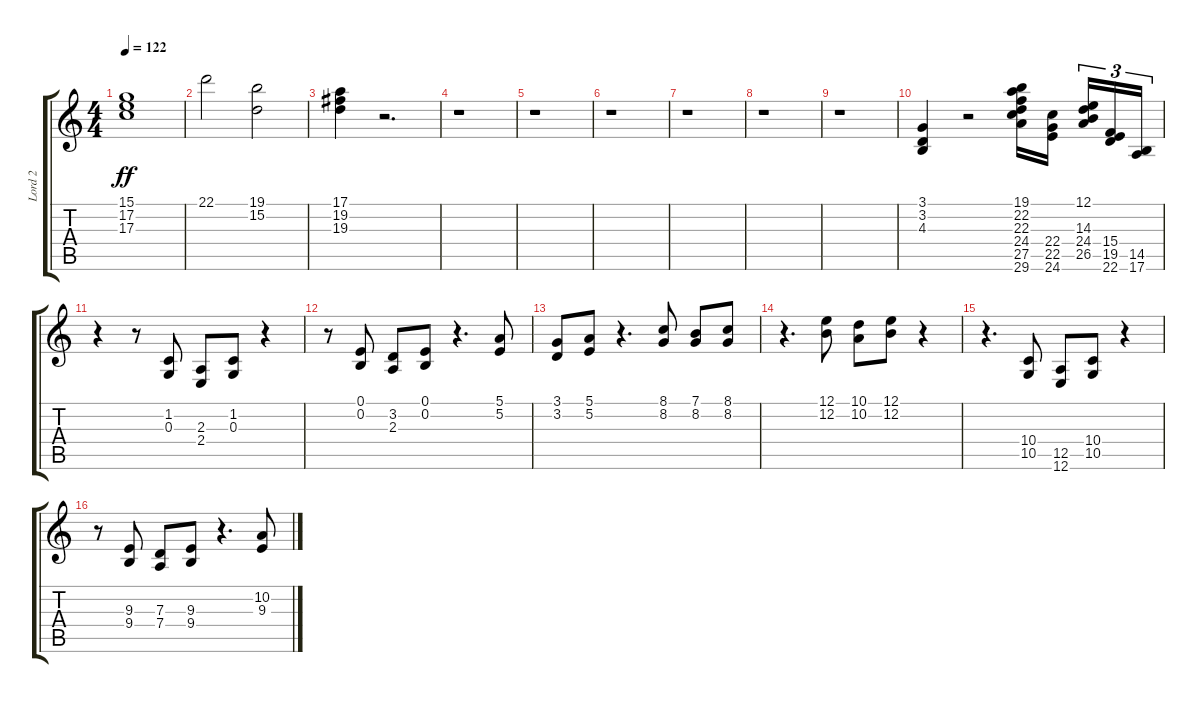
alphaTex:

\track ("Lord 2" "Lord 2") {instrument rockorgan}
\staff {score tabs}
\tuning (E4 B3 G3 D3 A2 E2) {hide}
\ts (4 4)
\tempo 122
\clef g2
\ks c
(15.1 17.2 17.3).1{dy ff} |
22.1.2 (19.1 15.2).2 |
(17.1 19.2 19.3).4 r.2{d} |
r.1 |
r.1 |
r.1 |
r.1 |
r.1 |
r.1 |
(3.1 3.2 4.3).4 r.2 (19.1 22.2 22.3 24.4 27.5 29.6).16 (22.4 22.5 24.6).16{beam splitsecondary} (12.1 14.3 24.4 26.5).16{tu (3 2)} (15.4 19.5 22.6).16{tu (3 2)} (14.5 17.6).16{tu (3 2)} |
r.4 r.8 (1.2 0.3).8 (2.3 2.4).8 (1.2 0.3).8 r.4 |
r.8 (0.1 0.2).8 (3.2 2.3).8 (0.1 0.2).8 r.4{d} (5.1 5.2).8 |
(3.1 3.2).8 (5.1 5.2).8 r.4{d} (8.1 8.2).8 (7.1 8.2).8 (8.1 8.2).8 |
r.4{d} (12.1 12.2).8 (10.1 10.2).8 (12.1 12.2).8 r.4 |
r.4{d} (10.4 10.5).8 (12.5 12.6).8 (10.4 10.5).8 r.4 |
r.8 (9.3 9.4).8 (7.3 7.4).8 (9.3 9.4).8 r.4{d} (10.2 9.3).8
